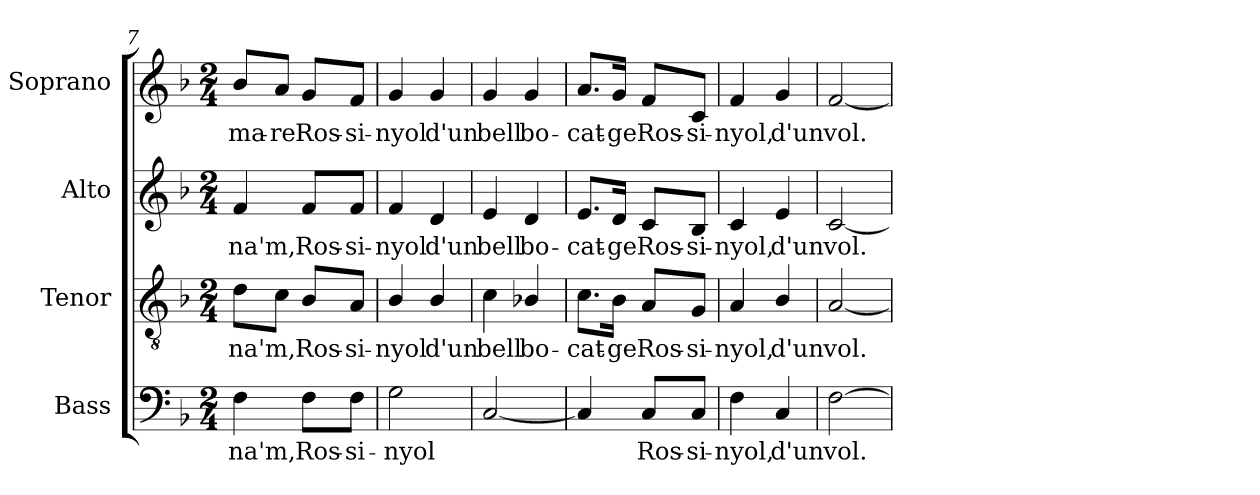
**kern	**text	**kern	**text	**kern	**text	**kern	**text
*part4	*part4	*part3	*part3	*part2	*part2	*part1	*part1
*staff4	*staff4	*staff3	*staff3	*staff2	*staff2	*staff1	*staff1
*I"Bass	*	*I"Tenor	*	*I"Alto	*	*I"Soprano	*
*I'B.	*	*I'T.	*	*I'A.	*	*I'S.	*
*clefF4	*	*clefGv2	*	*clefG2	*	*clefG2	*
*	*	*ITrd7c12	*	*	*	*	*
*k[b-]	*	*k[b-]	*	*k[b-]	*	*k[b-]	*
*F:	*	*F:	*	*F:	*	*F:	*
*M2/4	*	*M2/4	*	*M2/4	*	*M2/4	*
=7	=7	=7	=7	=7	=7	=7	=7
!	!LO:LY:b:color=#000000	!	!	!	!	!	!
!	!	!	!LO:LY:b:color=#000000	!	!	!	!
!	!	!	!	!	!LO:LY:b:color=#000000	!	!
!	!	!	!	!	!	!	!LO:LY:b:color=#000000
4Fi\	-na'm,	8Di\L	-na'm,	4fi/	-na'm,	8b-i/L	ma-
!	!	!	!	!	!	!	!LO:LY:b:color=#000000
.	.	8Ci\J	.	.	.	8ai/J	-re
!	!LO:LY:b:color=#000000	!	!	!	!	!	!
!	!	!	!LO:LY:b:color=#000000	!	!	!	!
!	!	!	!	!	!LO:LY:b:color=#000000	!	!
!	!	!	!	!	!	!	!LO:LY:b:color=#000000
8Fi\L	Ros-	8BB-i/L	Ros-	8fi/L	Ros-	8gi/L	Ros-
!	!LO:LY:b:color=#000000	!	!	!	!	!	!
!	!	!	!LO:LY:b:color=#000000	!	!	!	!
!	!	!	!	!	!LO:LY:b:color=#000000	!	!
!	!	!	!	!	!	!	!LO:LY:b:color=#000000
8Fi\J	-si-	8AAi/J	-si-	8fi/J	-si-	8fi/J	-si-
=8	=8	=8	=8	=8	=8	=8	=8
!	!LO:LY:b:color=#000000	!	!	!	!	!	!
!	!	!	!LO:LY:b:color=#000000	!	!	!	!
!	!	!	!	!	!LO:LY:b:color=#000000	!	!
!	!	!	!	!	!	!	!LO:LY:b:color=#000000
2Gi\	-nyol	4BB-i/	-nyol	4fi/	-nyol	4gi/	-nyol
!	!	!	!LO:LY:b:color=#000000	!	!	!	!
!	!	!	!	!	!LO:LY:b:color=#000000	!	!
!	!	!	!	!	!	!	!LO:LY:b:color=#000000
.	.	4BB-i/	d'un	4di/	d'un	4gi/	d'un
!!LO:LB:g=z
=9	=9	=9	=9	=9	=9	=9	=9
!	!	!	!LO:LY:b:color=#000000	!	!	!	!
!	!	!	!	!	!LO:LY:b:color=#000000	!	!
!	!	!	!	!	!	!	!LO:LY:b:color=#000000
[2Ci/	.	4Ci\	bell	4ei/	bell	4gi/	bell
!	!	!	!LO:LY:b:color=#000000	!	!	!	!
!	!	!	!	!	!LO:LY:b:color=#000000	!	!
!	!	!	!	!	!	!	!LO:LY:b:color=#000000
.	.	4BB-Xi/	bo-	4di/	bo-	4gi/	bo-
=10	=10	=10	=10	=10	=10	=10	=10
!	!	!	!LO:LY:b:color=#000000	!	!	!	!
!	!	!	!	!	!LO:LY:b:color=#000000	!	!
!	!	!	!	!	!	!	!LO:LY:b:color=#000000
4Ci/]	.	8.Ci\L	-cat-	8.ei/L	-cat-	8.ai/L	-cat-
!	!	!	!LO:LY:b:color=#000000	!	!	!	!
!	!	!	!	!	!LO:LY:b:color=#000000	!	!
!	!	!	!	!	!	!	!LO:LY:b:color=#000000
.	.	16BB-i\Jk	-ge	16di/Jk	-ge	16gi/Jk	-ge
!	!LO:LY:b:color=#000000	!	!	!	!	!	!
!	!	!	!LO:LY:b:color=#000000	!	!	!	!
!	!	!	!	!	!LO:LY:b:color=#000000	!	!
!	!	!	!	!	!	!	!LO:LY:b:color=#000000
8Ci/L	Ros-	8AAi/L	Ros-	8ci/L	Ros-	8fi/L	Ros-
!	!LO:LY:b:color=#000000	!	!	!	!	!	!
!	!	!	!LO:LY:b:color=#000000	!	!	!	!
!	!	!	!	!	!LO:LY:b:color=#000000	!	!
!	!	!	!	!	!	!	!LO:LY:b:color=#000000
8Ci/J	-si-	8GGi/J	-si-	8B-i/J	-si-	8ci/J	-si-
=11	=11	=11	=11	=11	=11	=11	=11
!	!LO:LY:b:color=#000000	!	!	!	!	!	!
!	!	!	!LO:LY:b:color=#000000	!	!	!	!
!	!	!	!	!	!LO:LY:b:color=#000000	!	!
!	!	!	!	!	!	!	!LO:LY:b:color=#000000
4Fi\	-nyol,	4AAi/	-nyol,	4ci/	-nyol,	4fi/	-nyol,
!	!LO:LY:b:color=#000000	!	!	!	!	!	!
!	!	!	!LO:LY:b:color=#000000	!	!	!	!
!	!	!	!	!	!LO:LY:b:color=#000000	!	!
!	!	!	!	!	!	!	!LO:LY:b:color=#000000
4Ci/	d'un	4BB-i/	d'un	4ei/	d'un	4gi/	d'un
=12	=12	=12	=12	=12	=12	=12	=12
!	!LO:LY:b:color=#000000	!	!	!	!	!	!
!	!	!	!LO:LY:b:color=#000000	!	!	!	!
!	!	!	!	!	!LO:LY:b:color=#000000	!	!
!	!	!	!	!	!	!	!LO:LY:b:color=#000000
[2Fi\	vol.	[2AAi/	vol.	[2ci/	vol.	[2fi/	vol.
=	=	=	=	=	=	=	=
*-	*-	*-	*-	*-	*-	*-	*-
